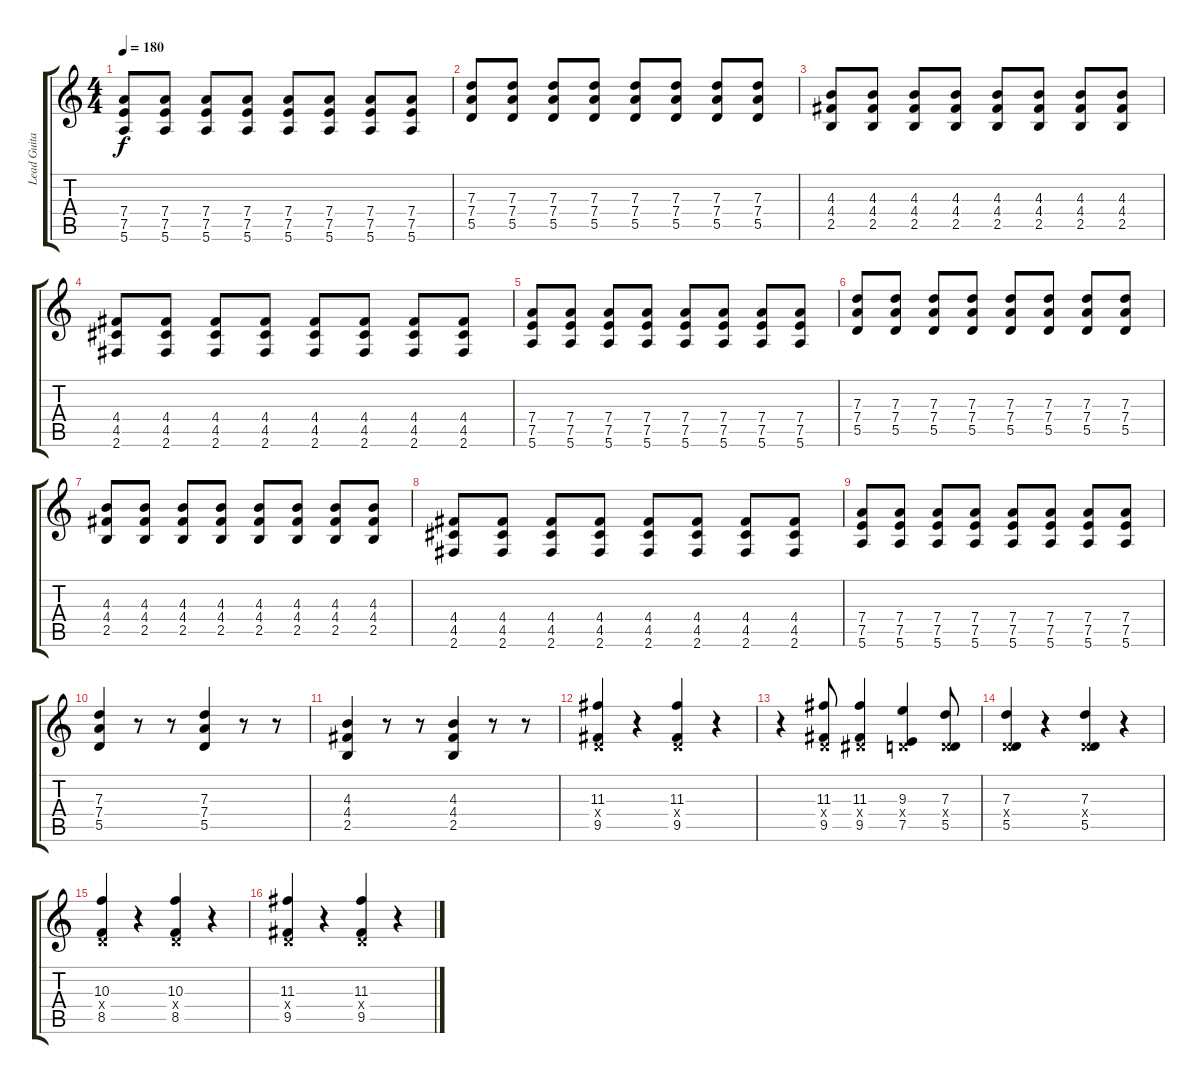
\track ("Lead Guitar" "Lead Guita") {instrument distortionguitar}
\staff {score tabs}
\tuning (E4 B3 G3 D3 A2 E2) {hide}
\ts (4 4)
\tempo 180
\clef g2
\ks c
(7.4 7.5 5.6).8{dy f} (7.4 7.5 5.6).8 (7.4 7.5 5.6).8 (7.4 7.5 5.6).8 (7.4 7.5 5.6).8 (7.4 7.5 5.6).8 (7.4 7.5 5.6).8 (7.4 7.5 5.6).8 |
(7.3 7.4 5.5).8 (7.3 7.4 5.5).8 (7.3 7.4 5.5).8 (7.3 7.4 5.5).8 (7.3 7.4 5.5).8 (7.3 7.4 5.5).8 (7.3 7.4 5.5).8 (7.3 7.4 5.5).8 |
(4.3 4.4 2.5).8 (4.3 4.4 2.5).8 (4.3 4.4 2.5).8 (4.3 4.4 2.5).8 (4.3 4.4 2.5).8 (4.3 4.4 2.5).8 (4.3 4.4 2.5).8 (4.3 4.4 2.5).8 |
(4.4 4.5 2.6).8 (4.4 4.5 2.6).8 (4.4 4.5 2.6).8 (4.4 4.5 2.6).8 (4.4 4.5 2.6).8 (4.4 4.5 2.6).8 (4.4 4.5 2.6).8 (4.4 4.5 2.6).8 |
(7.4 7.5 5.6).8 (7.4 7.5 5.6).8 (7.4 7.5 5.6).8 (7.4 7.5 5.6).8 (7.4 7.5 5.6).8 (7.4 7.5 5.6).8 (7.4 7.5 5.6).8 (7.4 7.5 5.6).8 |
(7.3 7.4 5.5).8 (7.3 7.4 5.5).8 (7.3 7.4 5.5).8 (7.3 7.4 5.5).8 (7.3 7.4 5.5).8 (7.3 7.4 5.5).8 (7.3 7.4 5.5).8 (7.3 7.4 5.5).8 |
(4.3 4.4 2.5).8 (4.3 4.4 2.5).8 (4.3 4.4 2.5).8 (4.3 4.4 2.5).8 (4.3 4.4 2.5).8 (4.3 4.4 2.5).8 (4.3 4.4 2.5).8 (4.3 4.4 2.5).8 |
(4.4 4.5 2.6).8 (4.4 4.5 2.6).8 (4.4 4.5 2.6).8 (4.4 4.5 2.6).8 (4.4 4.5 2.6).8 (4.4 4.5 2.6).8 (4.4 4.5 2.6).8 (4.4 4.5 2.6).8 |
(7.4 7.5 5.6).8 (7.4 7.5 5.6).8 (7.4 7.5 5.6).8 (7.4 7.5 5.6).8 (7.4 7.5 5.6).8 (7.4 7.5 5.6).8 (7.4 7.5 5.6).8 (7.4 7.5 5.6).8 |
(7.3 7.4 5.5).4 r.8 r.8 (7.3 7.4 5.5).4 r.8 r.8 |
(4.3 4.4 2.5).4 r.8 r.8 (4.3 4.4 2.5).4 r.8 r.8 |
(11.3 0.4{x} 9.5).4 r.4 (11.3 0.4{x} 9.5).4 r.4 |
r.4 (11.3 0.4{x} 9.5).8 (11.3 1.4{x} 9.5).4 (9.3 0.4{x} 7.5).4 (7.3 0.4{x} 5.5).8 |
(7.3 0.4{x} 5.5).4 r.4 (7.3 0.4{x} 5.5).4 r.4 |
(10.3 0.4{x} 8.5).4 r.4 (10.3 0.4{x} 8.5).4 r.4 |
(11.3 0.4{x} 9.5).4 r.4 (11.3 0.4{x} 9.5).4 r.4
